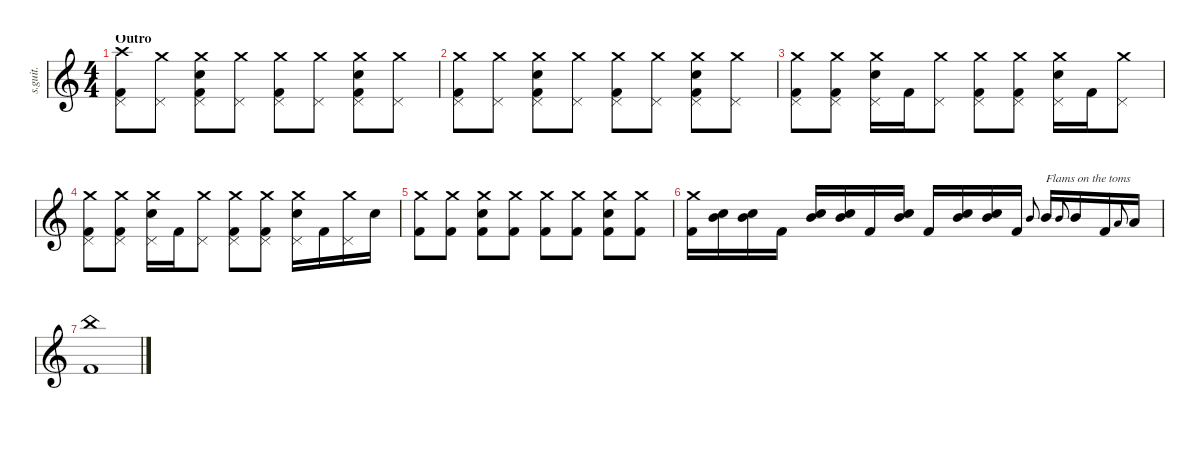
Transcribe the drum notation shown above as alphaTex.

\defaultSystemsLayout 4
\hideDynamics
\bracketExtendMode nobrackets
\track ("Dominic Howard - Drums" "s.guit.") {instrument percussion}
\staff {score}
\articulation defaults
\ts (4 4)
\section ("" "Outro")
\tempo (93 hide)
\clef g2
\ks c
("Pedal Hi-Hat (hit)" "Crash high (hit)" "Kick (hit) 2").8{lyrics (0 "") lyrics (1 "") lyrics (2 "") lyrics (3 "") lyrics (4 "") dy f} ("Pedal Hi-Hat (hit)" "Crash medium (hit)").8{lyrics (0 "") lyrics (1 "") lyrics (2 "") lyrics (3 "") lyrics (4 "")} ("Snare (hit) 2" "Pedal Hi-Hat (hit)" "Crash medium (hit)" "Kick (hit) 2").8{lyrics (0 "") lyrics (1 "") lyrics (2 "") lyrics (3 "") lyrics (4 "")} ("Pedal Hi-Hat (hit)" "Crash medium (hit)").8{lyrics (0 "") lyrics (1 "") lyrics (2 "") lyrics (3 "") lyrics (4 "")} ("Pedal Hi-Hat (hit)" "Crash medium (hit)" "Kick (hit) 2").8{lyrics (0 "") lyrics (1 "") lyrics (2 "") lyrics (3 "") lyrics (4 "")} ("Pedal Hi-Hat (hit)" "Crash medium (hit)").8{lyrics (0 "") lyrics (1 "") lyrics (2 "") lyrics (3 "") lyrics (4 "")} ("Snare (hit) 2" "Pedal Hi-Hat (hit)" "Crash medium (hit)" "Kick (hit) 2").8{lyrics (0 "") lyrics (1 "") lyrics (2 "") lyrics (3 "") lyrics (4 "")} ("Pedal Hi-Hat (hit)" "Crash medium (hit)").8{lyrics (0 "") lyrics (1 "") lyrics (2 "") lyrics (3 "") lyrics (4 "")} |
("Pedal Hi-Hat (hit)" "Crash medium (hit)" "Kick (hit) 2").8{lyrics (0 "") lyrics (1 "") lyrics (2 "") lyrics (3 "") lyrics (4 "")} ("Pedal Hi-Hat (hit)" "Crash medium (hit)").8{lyrics (0 "") lyrics (1 "") lyrics (2 "") lyrics (3 "") lyrics (4 "")} ("Snare (hit) 2" "Pedal Hi-Hat (hit)" "Crash medium (hit)" "Kick (hit) 2").8{lyrics (0 "") lyrics (1 "") lyrics (2 "") lyrics (3 "") lyrics (4 "")} ("Pedal Hi-Hat (hit)" "Crash medium (hit)").8{lyrics (0 "") lyrics (1 "") lyrics (2 "") lyrics (3 "") lyrics (4 "")} ("Pedal Hi-Hat (hit)" "Crash medium (hit)" "Kick (hit) 2").8{lyrics (0 "") lyrics (1 "") lyrics (2 "") lyrics (3 "") lyrics (4 "")} ("Pedal Hi-Hat (hit)" "Crash medium (hit)").8{lyrics (0 "") lyrics (1 "") lyrics (2 "") lyrics (3 "") lyrics (4 "")} ("Snare (hit) 2" "Pedal Hi-Hat (hit)" "Crash medium (hit)" "Kick (hit) 2").8{lyrics (0 "") lyrics (1 "") lyrics (2 "") lyrics (3 "") lyrics (4 "")} ("Pedal Hi-Hat (hit)" "Crash medium (hit)").8{lyrics (0 "") lyrics (1 "") lyrics (2 "") lyrics (3 "") lyrics (4 "")} |
("Pedal Hi-Hat (hit)" "Crash medium (hit)" "Kick (hit) 2").8{lyrics (0 "") lyrics (1 "") lyrics (2 "") lyrics (3 "") lyrics (4 "")} ("Pedal Hi-Hat (hit)" "Crash medium (hit)" "Kick (hit) 2").8{lyrics (0 "") lyrics (1 "") lyrics (2 "") lyrics (3 "") lyrics (4 "")} ("Snare (hit) 2" "Pedal Hi-Hat (hit)" "Crash medium (hit)").16{lyrics (0 "") lyrics (1 "") lyrics (2 "") lyrics (3 "") lyrics (4 "")} "Kick (hit) 2".16{lyrics (0 "") lyrics (1 "") lyrics (2 "") lyrics (3 "") lyrics (4 "")} ("Pedal Hi-Hat (hit)" "Crash medium (hit)").8{lyrics (0 "") lyrics (1 "") lyrics (2 "") lyrics (3 "") lyrics (4 "")} ("Pedal Hi-Hat (hit)" "Crash medium (hit)" "Kick (hit) 2").8{lyrics (0 "") lyrics (1 "") lyrics (2 "") lyrics (3 "") lyrics (4 "")} ("Pedal Hi-Hat (hit)" "Crash medium (hit)" "Kick (hit) 2").8{lyrics (0 "") lyrics (1 "") lyrics (2 "") lyrics (3 "") lyrics (4 "")} ("Snare (hit) 2" "Pedal Hi-Hat (hit)" "Crash medium (hit)").16{lyrics (0 "") lyrics (1 "") lyrics (2 "") lyrics (3 "") lyrics (4 "")} "Kick (hit) 2".16{lyrics (0 "") lyrics (1 "") lyrics (2 "") lyrics (3 "") lyrics (4 "")} ("Pedal Hi-Hat (hit)" "Crash medium (hit)").8{lyrics (0 "") lyrics (1 "") lyrics (2 "") lyrics (3 "") lyrics (4 "")} |
("Pedal Hi-Hat (hit)" "Crash medium (hit)" "Kick (hit) 2").8{lyrics (0 "") lyrics (1 "") lyrics (2 "") lyrics (3 "") lyrics (4 "")} ("Pedal Hi-Hat (hit)" "Crash medium (hit)" "Kick (hit) 2").8{lyrics (0 "") lyrics (1 "") lyrics (2 "") lyrics (3 "") lyrics (4 "")} ("Snare (hit) 2" "Pedal Hi-Hat (hit)" "Crash medium (hit)").16{lyrics (0 "") lyrics (1 "") lyrics (2 "") lyrics (3 "") lyrics (4 "")} "Kick (hit) 2".16{lyrics (0 "") lyrics (1 "") lyrics (2 "") lyrics (3 "") lyrics (4 "")} ("Pedal Hi-Hat (hit)" "Crash medium (hit)").8{lyrics (0 "") lyrics (1 "") lyrics (2 "") lyrics (3 "") lyrics (4 "")} ("Pedal Hi-Hat (hit)" "Crash medium (hit)" "Kick (hit) 2").8{lyrics (0 "") lyrics (1 "") lyrics (2 "") lyrics (3 "") lyrics (4 "")} ("Pedal Hi-Hat (hit)" "Crash medium (hit)" "Kick (hit) 2").8{lyrics (0 "") lyrics (1 "") lyrics (2 "") lyrics (3 "") lyrics (4 "")} ("Snare (hit) 2" "Pedal Hi-Hat (hit)" "Crash medium (hit)").16{lyrics (0 "") lyrics (1 "") lyrics (2 "") lyrics (3 "") lyrics (4 "")} "Kick (hit) 2".16{lyrics (0 "") lyrics (1 "") lyrics (2 "") lyrics (3 "") lyrics (4 "")} ("Pedal Hi-Hat (hit)" "Crash medium (hit)").16{lyrics (0 "") lyrics (1 "") lyrics (2 "") lyrics (3 "") lyrics (4 "")} "Snare (hit) 2".16{lyrics (0 "") lyrics (1 "") lyrics (2 "") lyrics (3 "") lyrics (4 "")} |
("Crash medium (hit)" "Kick (hit) 2").8{lyrics (0 "") lyrics (1 "") lyrics (2 "") lyrics (3 "") lyrics (4 "")} ("Crash medium (hit)" "Kick (hit) 2").8{lyrics (0 "") lyrics (1 "") lyrics (2 "") lyrics (3 "") lyrics (4 "")} ("Snare (hit) 2" "Crash medium (hit)" "Kick (hit) 2").8{lyrics (0 "") lyrics (1 "") lyrics (2 "") lyrics (3 "") lyrics (4 "")} ("Crash medium (hit)" "Kick (hit) 2").8{lyrics (0 "") lyrics (1 "") lyrics (2 "") lyrics (3 "") lyrics (4 "")} ("Crash medium (hit)" "Kick (hit) 2").8{lyrics (0 "") lyrics (1 "") lyrics (2 "") lyrics (3 "") lyrics (4 "")} ("Crash medium (hit)" "Kick (hit) 2").8{lyrics (0 "") lyrics (1 "") lyrics (2 "") lyrics (3 "") lyrics (4 "")} ("Snare (hit) 2" "Crash medium (hit)" "Kick (hit) 2").8{lyrics (0 "") lyrics (1 "") lyrics (2 "") lyrics (3 "") lyrics (4 "")} ("Crash medium (hit)" "Kick (hit) 2").8{lyrics (0 "") lyrics (1 "") lyrics (2 "") lyrics (3 "") lyrics (4 "")} |
("Crash medium (hit)" "Kick (hit) 2").16{lyrics (0 "") lyrics (1 "") lyrics (2 "") lyrics (3 "") lyrics (4 "")} ("Snare (hit) 2" "Mid Tom (hit)").16{lyrics (0 "") lyrics (1 "") lyrics (2 "") lyrics (3 "") lyrics (4 "")} ("Snare (hit) 2" "Mid Tom (hit)").16{lyrics (0 "") lyrics (1 "") lyrics (2 "") lyrics (3 "") lyrics (4 "")} "Kick (hit) 2".16{lyrics (0 "") lyrics (1 "") lyrics (2 "") lyrics (3 "") lyrics (4 "")} ("Snare (hit) 2" "Mid Tom (hit)").16{lyrics (0 "") lyrics (1 "") lyrics (2 "") lyrics (3 "") lyrics (4 "")} ("Snare (hit) 2" "Mid Tom (hit)").16{lyrics (0 "") lyrics (1 "") lyrics (2 "") lyrics (3 "") lyrics (4 "")} "Kick (hit) 2".16{lyrics (0 "") lyrics (1 "") lyrics (2 "") lyrics (3 "") lyrics (4 "")} ("Snare (hit) 2" "Mid Tom (hit)").16{lyrics (0 "") lyrics (1 "") lyrics (2 "") lyrics (3 "") lyrics (4 "")} "Kick (hit) 2".16{lyrics (0 "") lyrics (1 "") lyrics (2 "") lyrics (3 "") lyrics (4 "")} ("Snare (hit) 2" "Mid Tom (hit)").16{lyrics (0 "") lyrics (1 "") lyrics (2 "") lyrics (3 "") lyrics (4 "")} ("Snare (hit) 2" "Mid Tom (hit)").16{lyrics (0 "") lyrics (1 "") lyrics (2 "") lyrics (3 "") lyrics (4 "")} "Kick (hit) 2".16{lyrics (0 "") lyrics (1 "") lyrics (2 "") lyrics (3 "") lyrics (4 "")} "Mid Tom (hit)".8{lyrics (0 "") lyrics (1 "") lyrics (2 "") lyrics (3 "") lyrics (4 "") gr onbeat} "Mid Tom (hit)".16{txt "Flams on the toms" lyrics (0 "") lyrics (1 "") lyrics (2 "") lyrics (3 "") lyrics (4 "")} "Mid Tom (hit)".8{lyrics (0 "") lyrics (1 "") lyrics (2 "") lyrics (3 "") lyrics (4 "") gr onbeat} "Mid Tom (hit)".16{lyrics (0 "") lyrics (1 "") lyrics (2 "") lyrics (3 "") lyrics (4 "")} "Kick (hit) 2".16{lyrics (0 "") lyrics (1 "") lyrics (2 "") lyrics (3 "") lyrics (4 "")} "Low Floor Tom (hit)".8{lyrics (0 "") lyrics (1 "") lyrics (2 "") lyrics (3 "") lyrics (4 "") gr onbeat} "Low Floor Tom (hit)".16{lyrics (0 "") lyrics (1 "") lyrics (2 "") lyrics (3 "") lyrics (4 "")} |
("China (hit)" "Kick (hit) 2").1{lyrics (0 "") lyrics (1 "") lyrics (2 "") lyrics (3 "") lyrics (4 "")}
